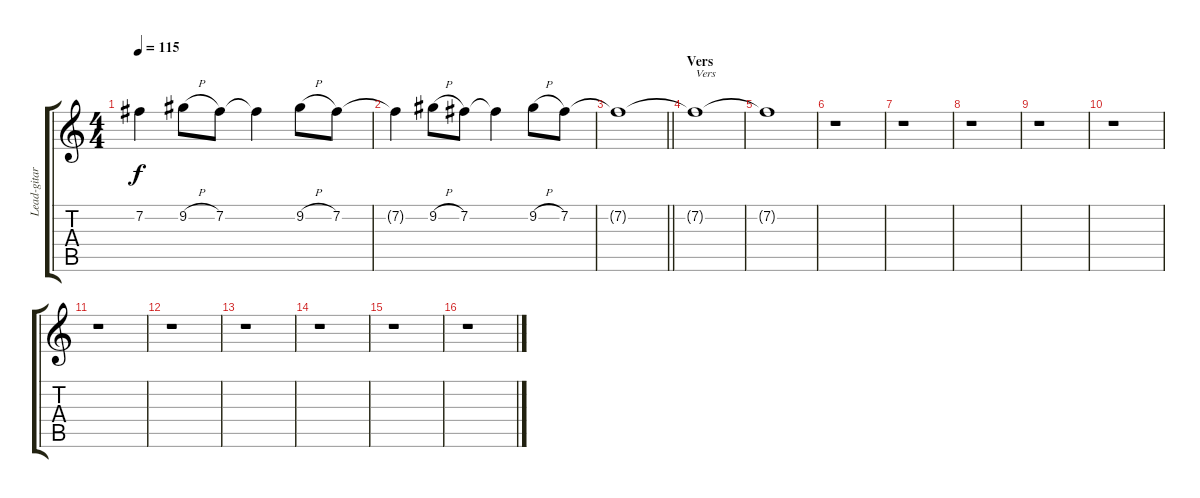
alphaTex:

\track ("Lead-gitar" "Lead-gitar") {instrument distortionguitar}
\staff {score tabs}
\tuning (E4 B3 G3 D3 A2 E2) {hide}
\ts (4 4)
\tempo 115
\clef g2
\ks c
7.2{t}.4{dy f} 9.2{h}.8 7.2.8 7.2{t}.4 9.2{h}.8 7.2.8 |
7.2{t}.4 9.2{h}.8 7.2.8 7.2{t}.4 9.2{h}.8 7.2.8 |
\barLineRight lightlight
7.2{t}.1 |
\section ("" "Vers")
7.2{t}.1{txt "Vers"} |
7.2{t}.1 |
r.1 |
r.1 |
r.1 |
r.1 |
r.1 |
r.1 |
r.1 |
r.1 |
r.1 |
r.1 |
r.1
